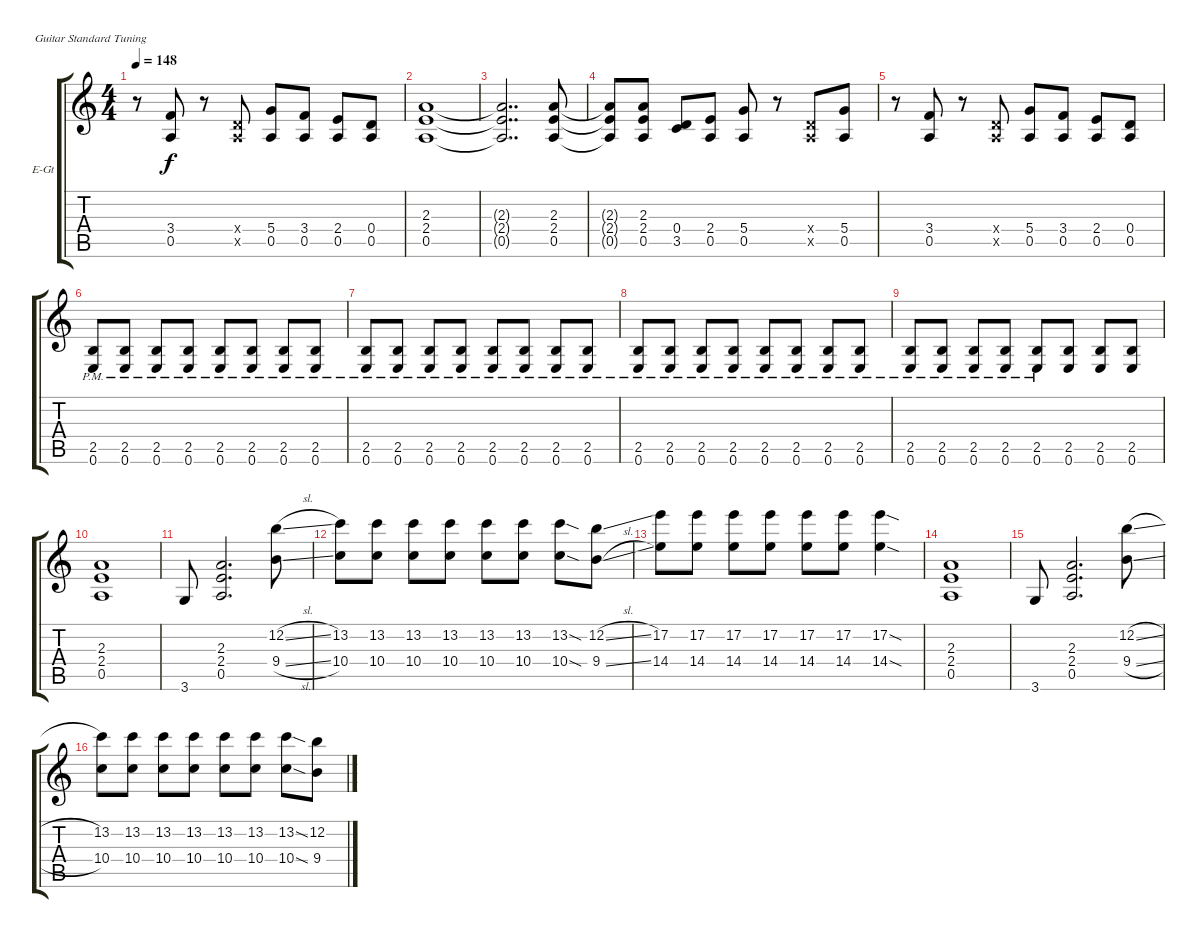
\bracketExtendMode groupsimilarinstruments
\firstSystemTrackNameOrientation horizontal
\otherSystemsTrackNameOrientation horizontal
\track ("Rudolf Schenker" "E-Gt") {instrument distortionguitar}
\staff {score tabs}
\tuning (E4 B3 G3 D3 A2 E2)
\ts (4 4)
\tempo 148
\clef g2
\ks c
r.8{dy f} (0.5 3.4).8 r.8 (0.5{x} 0.4{x}).8 (0.5 5.4).8 (0.5 3.4).8 (2.4 0.5).8 (0.5 0.4).8 |
(2.3 2.4 0.5).1 |
(2.3{t} 2.4{t} 0.5{t}).2{dd} (0.5 2.4 2.3).8 |
(0.5{t} 2.4{t} 2.3{t}).8 (0.5 2.4 2.3).8 (3.5 0.4).8 (0.5 2.4).8 (0.5 5.4).8 r.8 (0.5{x} 0.4{x}).8 (0.5 5.4).8 |
r.8 (0.5 3.4).8 r.8 (0.5{x} 0.4{x}).8 (0.5 5.4).8 (0.5 3.4).8 (2.4 0.5).8 (0.5 0.4).8 |
(2.5{pm} 0.6{pm}).8 (2.5{pm} 0.6{pm}).8 (2.5{pm} 0.6{pm}).8 (2.5{pm} 0.6{pm}).8 (2.5{pm} 0.6{pm}).8 (2.5{pm} 0.6{pm}).8 (2.5{pm} 0.6{pm}).8 (2.5{pm} 0.6{pm}).8 |
(2.5{pm} 0.6{pm}).8 (2.5{pm} 0.6{pm}).8 (2.5{pm} 0.6{pm}).8 (2.5{pm} 0.6{pm}).8 (2.5{pm} 0.6{pm}).8 (2.5{pm} 0.6{pm}).8 (2.5{pm} 0.6{pm}).8 (2.5{pm} 0.6{pm}).8 |
(2.5{pm} 0.6{pm}).8 (2.5{pm} 0.6{pm}).8 (2.5{pm} 0.6{pm}).8 (2.5{pm} 0.6{pm}).8 (2.5{pm} 0.6{pm}).8 (2.5{pm} 0.6{pm}).8 (2.5{pm} 0.6{pm}).8 (2.5{pm} 0.6{pm}).8 |
(2.5{pm} 0.6{pm}).8 (2.5{pm} 0.6{pm}).8 (2.5{pm} 0.6{pm}).8 (2.5{pm} 0.6{pm}).8 (2.5{pm} 0.6{pm}).8 (2.5 0.6).8 (2.5 0.6).8 (2.5 0.6).8 |
(0.5 2.4 2.3).1 |
3.6.8 (0.5 2.4 2.3).2{d} (9.4{sl} 12.2{sl}).8 |
(10.4 13.2).8 (13.2 10.4).8 (13.2 10.4).8 (13.2 10.4).8 (13.2 10.4).8 (13.2 10.4).8 (13.2{sod} 10.4{sod}).8 (12.2{sl} 9.4{sl}).8 |
(14.4 17.2).8 (17.2 14.4).8 (17.2 14.4).8 (17.2 14.4).8 (17.2 14.4).8 (17.2 14.4).8 (17.2{sod} 14.4{sod}).4 |
(0.5 2.4 2.3).1 |
3.6.8 (0.5 2.4 2.3).2{d} (9.4{sl} 12.2{sl}).8 |
(10.4 13.2).8 (13.2 10.4).8 (13.2 10.4).8 (13.2 10.4).8 (13.2 10.4).8 (13.2 10.4).8 (13.2{sod} 10.4{sod}).8 (12.2{sl} 9.4{sl}).8
